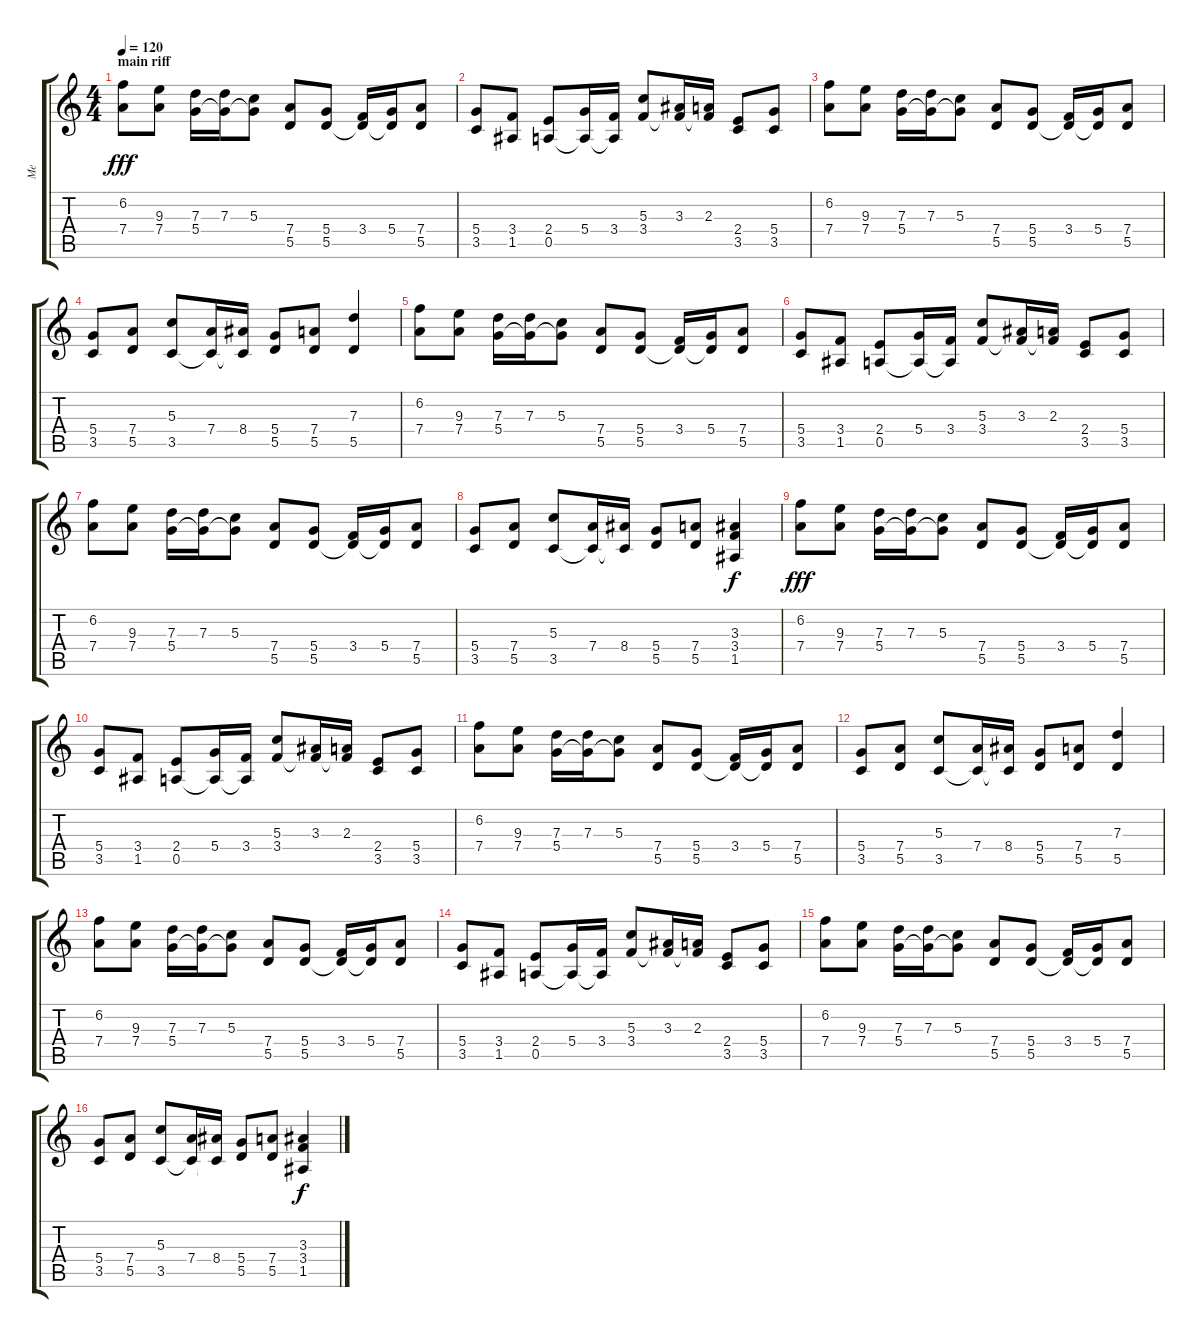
\track ("Me" "Me") {instrument acousticguitarnylon}
\staff {score tabs}
\tuning (E4 B3 G3 D3 A2 E2) {hide}
\ts (4 4)
\section ("" "main riff")
\tempo 120
\clef g2
\ks c
(6.2 7.4).8{dy fff} (9.3 7.4).8 (7.3 5.4).16 (7.3 5.4{t}).16 (5.3 5.4{t}).8 (7.4 5.5).8 (5.4 5.5).8 (3.4 5.5{t}).16 (5.4 5.5{t}).16 (7.4 5.5).8 |
(5.4 3.5).8 (3.4 1.5).8 (2.4 0.5).8 (5.4 0.5{t}).16 (3.4 0.5{t}).16 (5.3 3.4).8 (3.3 3.4{t}).16 (2.3 3.4{t}).16 (2.4 3.5).8 (5.4 3.5).8 |
(6.2 7.4).8 (9.3 7.4).8 (7.3 5.4).16 (7.3 5.4{t}).16 (5.3 5.4{t}).8 (7.4 5.5).8 (5.4 5.5).8 (3.4 5.5{t}).16 (5.4 5.5{t}).16 (7.4 5.5).8 |
(5.4 3.5).8 (7.4 5.5).8 (5.3 3.5).8 (7.4 3.5{t}).16 (8.4 3.5{t}).16 (5.4 5.5).8 (7.4 5.5).8 (7.3 5.5).4 |
(6.2 7.4).8 (9.3 7.4).8 (7.3 5.4).16 (7.3 5.4{t}).16 (5.3 5.4{t}).8 (7.4 5.5).8 (5.4 5.5).8 (3.4 5.5{t}).16 (5.4 5.5{t}).16 (7.4 5.5).8 |
(5.4 3.5).8 (3.4 1.5).8 (2.4 0.5).8 (5.4 0.5{t}).16 (3.4 0.5{t}).16 (5.3 3.4).8 (3.3 3.4{t}).16 (2.3 3.4{t}).16 (2.4 3.5).8 (5.4 3.5).8 |
(6.2 7.4).8 (9.3 7.4).8 (7.3 5.4).16 (7.3 5.4{t}).16 (5.3 5.4{t}).8 (7.4 5.5).8 (5.4 5.5).8 (3.4 5.5{t}).16 (5.4 5.5{t}).16 (7.4 5.5).8 |
(5.4 3.5).8 (7.4 5.5).8 (5.3 3.5).8 (7.4 3.5{t}).16 (8.4 3.5{t}).16 (5.4 5.5).8 (7.4 5.5).8 (3.3 3.4 1.5).4{dy f} |
(6.2 7.4).8{dy fff volume 0} (9.3 7.4).8 (7.3 5.4).16 (7.3 5.4{t}).16 (5.3 5.4{t}).8 (7.4 5.5).8 (5.4 5.5).8 (3.4 5.5{t}).16 (5.4 5.5{t}).16 (7.4 5.5).8 |
(5.4 3.5).8 (3.4 1.5).8 (2.4 0.5).8 (5.4 0.5{t}).16 (3.4 0.5{t}).16 (5.3 3.4).8 (3.3 3.4{t}).16 (2.3 3.4{t}).16 (2.4 3.5).8 (5.4 3.5).8 |
(6.2 7.4).8 (9.3 7.4).8 (7.3 5.4).16 (7.3 5.4{t}).16 (5.3 5.4{t}).8 (7.4 5.5).8 (5.4 5.5).8 (3.4 5.5{t}).16 (5.4 5.5{t}).16 (7.4 5.5).8 |
(5.4 3.5).8 (7.4 5.5).8 (5.3 3.5).8 (7.4 3.5{t}).16 (8.4 3.5{t}).16 (5.4 5.5).8 (7.4 5.5).8 (7.3 5.5).4 |
(6.2 7.4).8 (9.3 7.4).8 (7.3 5.4).16 (7.3 5.4{t}).16 (5.3 5.4{t}).8 (7.4 5.5).8 (5.4 5.5).8 (3.4 5.5{t}).16 (5.4 5.5{t}).16 (7.4 5.5).8 |
(5.4 3.5).8 (3.4 1.5).8 (2.4 0.5).8 (5.4 0.5{t}).16 (3.4 0.5{t}).16 (5.3 3.4).8 (3.3 3.4{t}).16 (2.3 3.4{t}).16 (2.4 3.5).8 (5.4 3.5).8 |
(6.2 7.4).8 (9.3 7.4).8 (7.3 5.4).16 (7.3 5.4{t}).16 (5.3 5.4{t}).8 (7.4 5.5).8 (5.4 5.5).8 (3.4 5.5{t}).16 (5.4 5.5{t}).16 (7.4 5.5).8 |
(5.4 3.5).8 (7.4 5.5).8 (5.3 3.5).8 (7.4 3.5{t}).16 (8.4 3.5{t}).16 (5.4 5.5).8 (7.4 5.5).8 (3.3 3.4 1.5).4{dy f}
